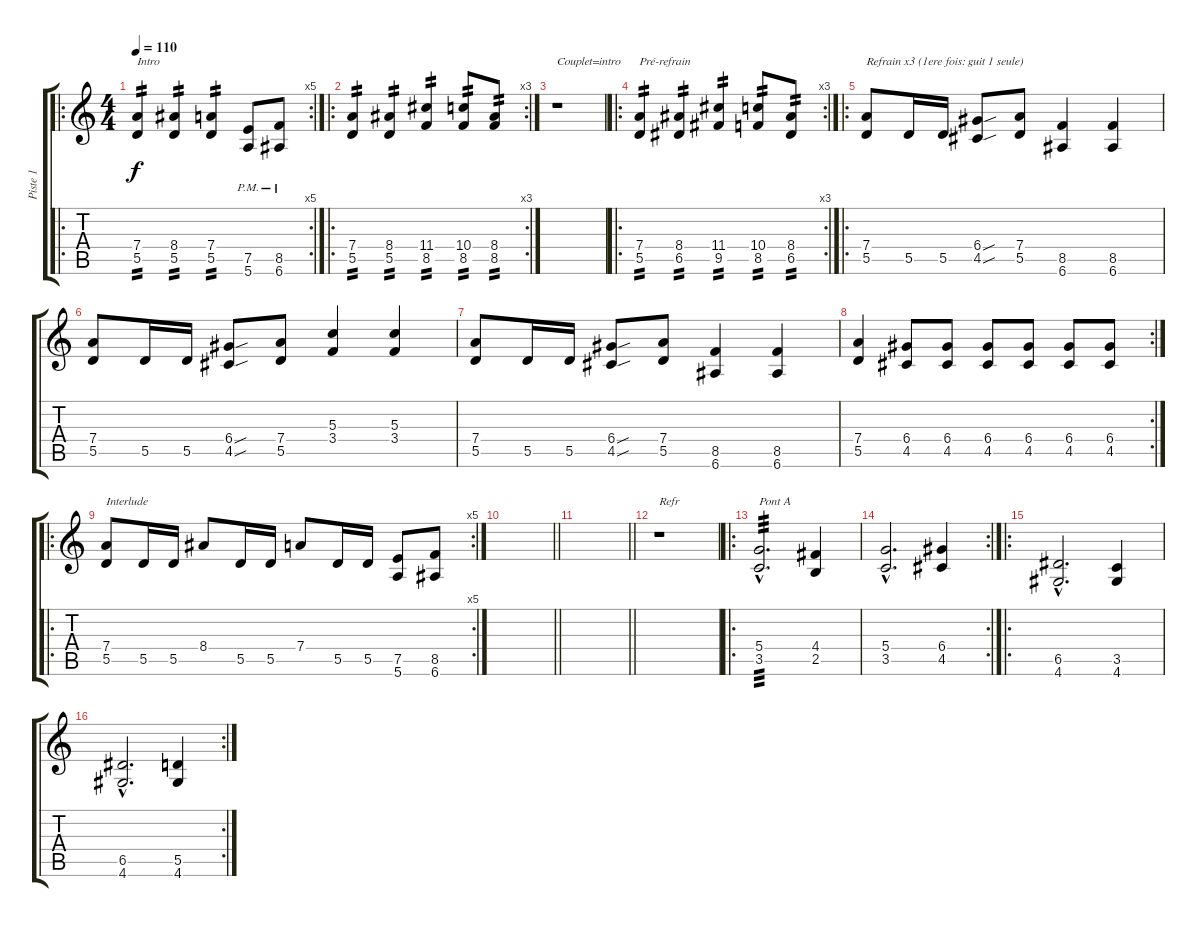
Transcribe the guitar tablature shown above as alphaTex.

\track ("Piste 1" "Piste 1") {instrument distortionguitar}
\staff {score tabs}
\tuning (E4 B3 G3 D3 A2 E2) {hide}
\ro
\rc 5
\ts (4 4)
\tempo 110
\clef g2
\ks c
(7.4 5.5).4{txt "Intro" tp 2 dy f instrument distortionguitar} (8.4 5.5).4{tp 2} (7.4 5.5).4{tp 2} (7.5 5.6{pm}).8 (8.5{pm} 6.6{pm}).8 |
\ro
\rc 3
(7.4 5.5).4{tp 2} (8.4 5.5).4{tp 2} (11.4 8.5).4{tp 2} (10.4 8.5).8{tp 2} (8.4 8.5).8{tp 2} |
r.1{txt "Couplet=intro"} |
\ro
\rc 3
(7.4 5.5).4{txt "Pré-refrain" tp 2} (8.4 6.5).4{tp 2} (11.4 9.5).4{tp 2} (10.4 8.5).8{tp 2} (8.4 6.5).8{tp 2} |
\ro
(7.4 5.5).8{txt "Refrain x3 (1ere fois: guit 1 seule)"} 5.5.16 5.5.16 (6.4{sou} 4.5{sou}).8 (7.4 5.5).8 (8.5 6.6).4 (8.5 6.6).4 |
(7.4 5.5).8 5.5.16 5.5.16 (6.4{sou} 4.5{sou}).8 (7.4 5.5).8 (5.3 3.4).4 (5.3 3.4).4 |
(7.4 5.5).8 5.5.16 5.5.16 (6.4{sou} 4.5{sou}).8 (7.4 5.5).8 (8.5 6.6).4 (8.5 6.6).4 |
\rc 2
(7.4 5.5).4 (6.4 4.5).8 (6.4 4.5).8 (6.4 4.5).8 (6.4 4.5).8 (6.4 4.5).8 (6.4 4.5).8 |
\ro
\rc 5
(7.4 5.5).8{txt "Interlude"} 5.5.16 5.5.16 8.4.8 5.5.16 5.5.16 7.4.8 5.5.16 5.5.16 (7.5 5.6).8 (8.5 6.6).8 |
\barLineRight lightlight
|
\barLineRight lightlight
|
r.1{txt "Refr"} |
\ro
(5.4{hac} 3.5{hac}).2{d txt "Pont A" tp 3} (4.4 2.5).4 |
\rc 2
(5.4{hac} 3.5{hac}).2{d} (6.4 4.5).4 |
\ro
(6.5{hac} 4.6{hac}).2{d} (3.5 4.6).4 |
\rc 2
(6.5{hac} 4.6{hac}).2{d} (5.5 4.6).4
